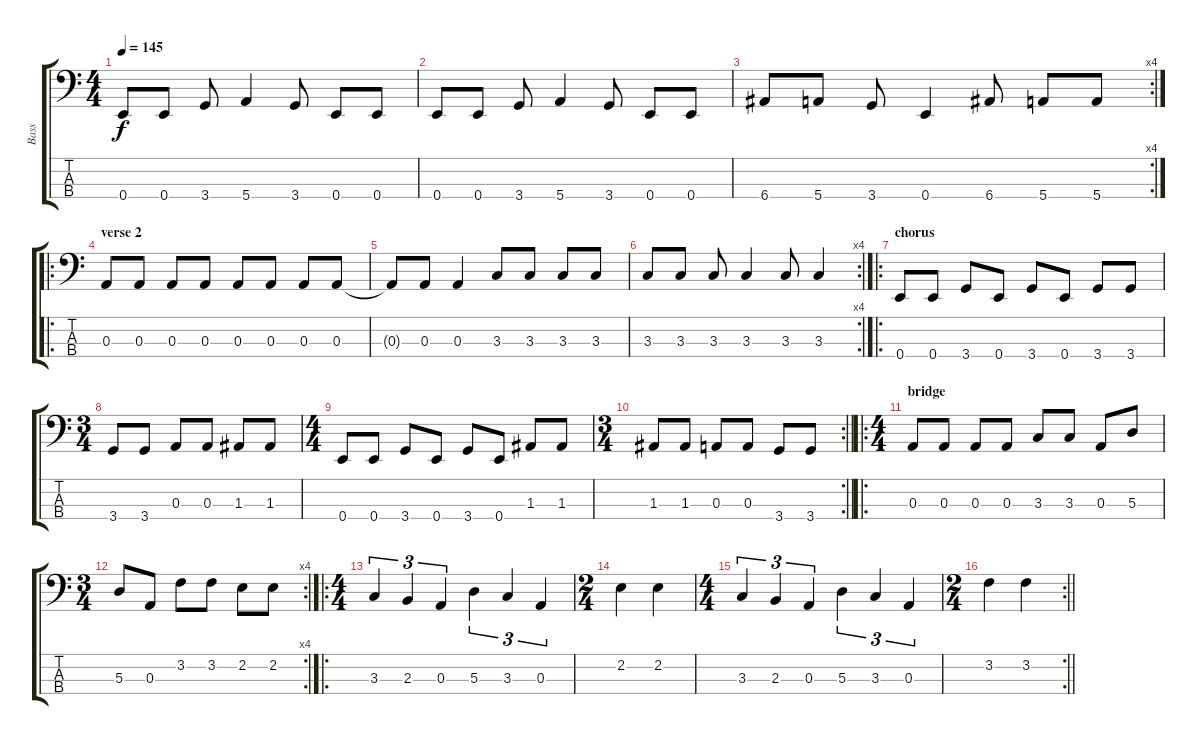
\track ("Bass" "Bass") {instrument electricbassfinger}
\staff {score tabs}
\tuning (G2 D2 A1 E1) {hide}
\ts (4 4)
\tempo 145
\clef f4
\ks c
0.4.8{dy f} 0.4.8 3.4.8 5.4.4 3.4.8 0.4.8 0.4.8 |
0.4.8 0.4.8 3.4.8 5.4.4 3.4.8 0.4.8 0.4.8 |
\rc 4
6.4.8 5.4.8 3.4.8 0.4.4 6.4.8 5.4.8 5.4.8 |
\ro
\section ("" "verse 2")
0.3.8 0.3.8 0.3.8 0.3.8 0.3.8 0.3.8 0.3.8 0.3.8 |
0.3{t}.8 0.3.8 0.3.4 3.3.8 3.3.8 3.3.8 3.3.8 |
\rc 4
3.3.8 3.3.8 3.3.8 3.3.4 3.3.8 3.3.4 |
\ro
\section ("" "chorus")
0.4.8 0.4.8 3.4.8 0.4.8 3.4.8 0.4.8 3.4.8 3.4.8 |
\ts (3 4)
3.4.8 3.4.8 0.3.8 0.3.8 1.3.8 1.3.8 |
\ts (4 4)
0.4.8 0.4.8 3.4.8 0.4.8 3.4.8 0.4.8 1.3.8 1.3.8 |
\rc 2
\ts (3 4)
\barLineRight lightlight
1.3.8 1.3.8 0.3.8 0.3.8 3.4.8 3.4.8 |
\ro
\ts (4 4)
\section ("" "bridge")
0.3.8 0.3.8 0.3.8 0.3.8 3.3.8 3.3.8 0.3.8 5.3.8 |
\rc 4
\ts (3 4)
5.3.8 0.3.8 3.2.8 3.2.8 2.2.8 2.2.8 |
\ro
\ts (4 4)
3.3.4{tu (3 2)} 2.3.4{tu (3 2)} 0.3.4{tu (3 2)} 5.3.4{tu (3 2)} 3.3.4{tu (3 2)} 0.3.4{tu (3 2)} |
\ts (2 4)
2.2.4 2.2.4 |
\ts (4 4)
3.3.4{tu (3 2)} 2.3.4{tu (3 2)} 0.3.4{tu (3 2)} 5.3.4{tu (3 2)} 3.3.4{tu (3 2)} 0.3.4{tu (3 2)} |
\rc 2
\ts (2 4)
\barLineRight lightlight
3.2.4 3.2.4
